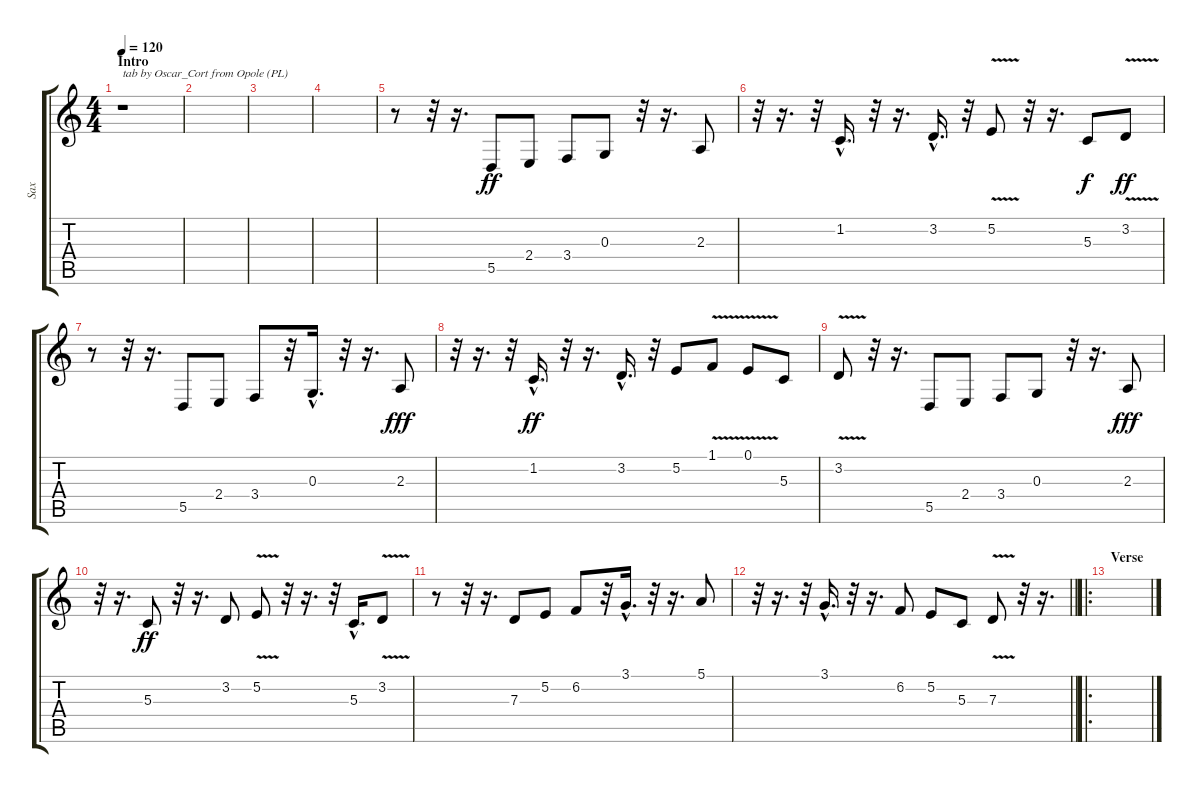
\track ("Sax" "Sax") {instrument tenorsax}
\staff {score tabs}
\tuning (E4 B3 G3 D3 A2 E2) {hide}
\ts (4 4)
\section ("" "Intro")
\tempo 120
\clef g2
\ks c
r.1{txt "tab by Oscar_Cort from Opole (PL)" dy ff instrument tenorsax} |
|
|
|
r.8 r.32 r.16{d} 5.5.8 2.4.8 3.4.8 0.3.8 r.32 r.16{d} 2.3.8 |
r.32 r.16{d} r.32 1.2{hac}.16{d} r.32 r.16{d} 3.2{hac}.16{d} r.32 5.2{v}.8 r.32 r.16{d} 5.3.8{dy f} 3.2{v}.8{dy ff} |
r.8 r.32 r.16{d} 5.5.8 2.4.8 3.4.8 r.32 0.3{hac}.16{d} r.32 r.16{d} 2.3.8{dy fff} |
r.32 r.16{d} r.32 1.2{hac}.16{d dy ff} r.32 r.16{d} 3.2{hac}.16{d} r.32 5.2.8 1.1{v}.8 0.1{v}.8 5.3.8 |
3.2{v}.8 r.32 r.16{d} 5.5.8 2.4.8 3.4.8 0.3.8 r.32 r.16{d} 2.3.8{dy fff} |
r.32 r.16{d} 5.3.8{dy ff} r.32 r.16{d} 3.2.8 5.2{v}.8 r.32 r.16{d} r.32 5.3{hac}.16{d} 3.2{v}.8 |
r.8 r.32 r.16{d} 7.3.8 5.2.8 6.2.8 r.32 3.1{hac}.16{d} r.32 r.16{d} 5.1.8 |
\barLineRight lightlight
r.32 r.16{d} r.32 3.1{hac}.16{d} r.32 r.16{d} 6.2.8 5.2.8 5.3.8 7.3{v}.8 r.32 r.16{d} |
\ro
\section ("" "Verse")
